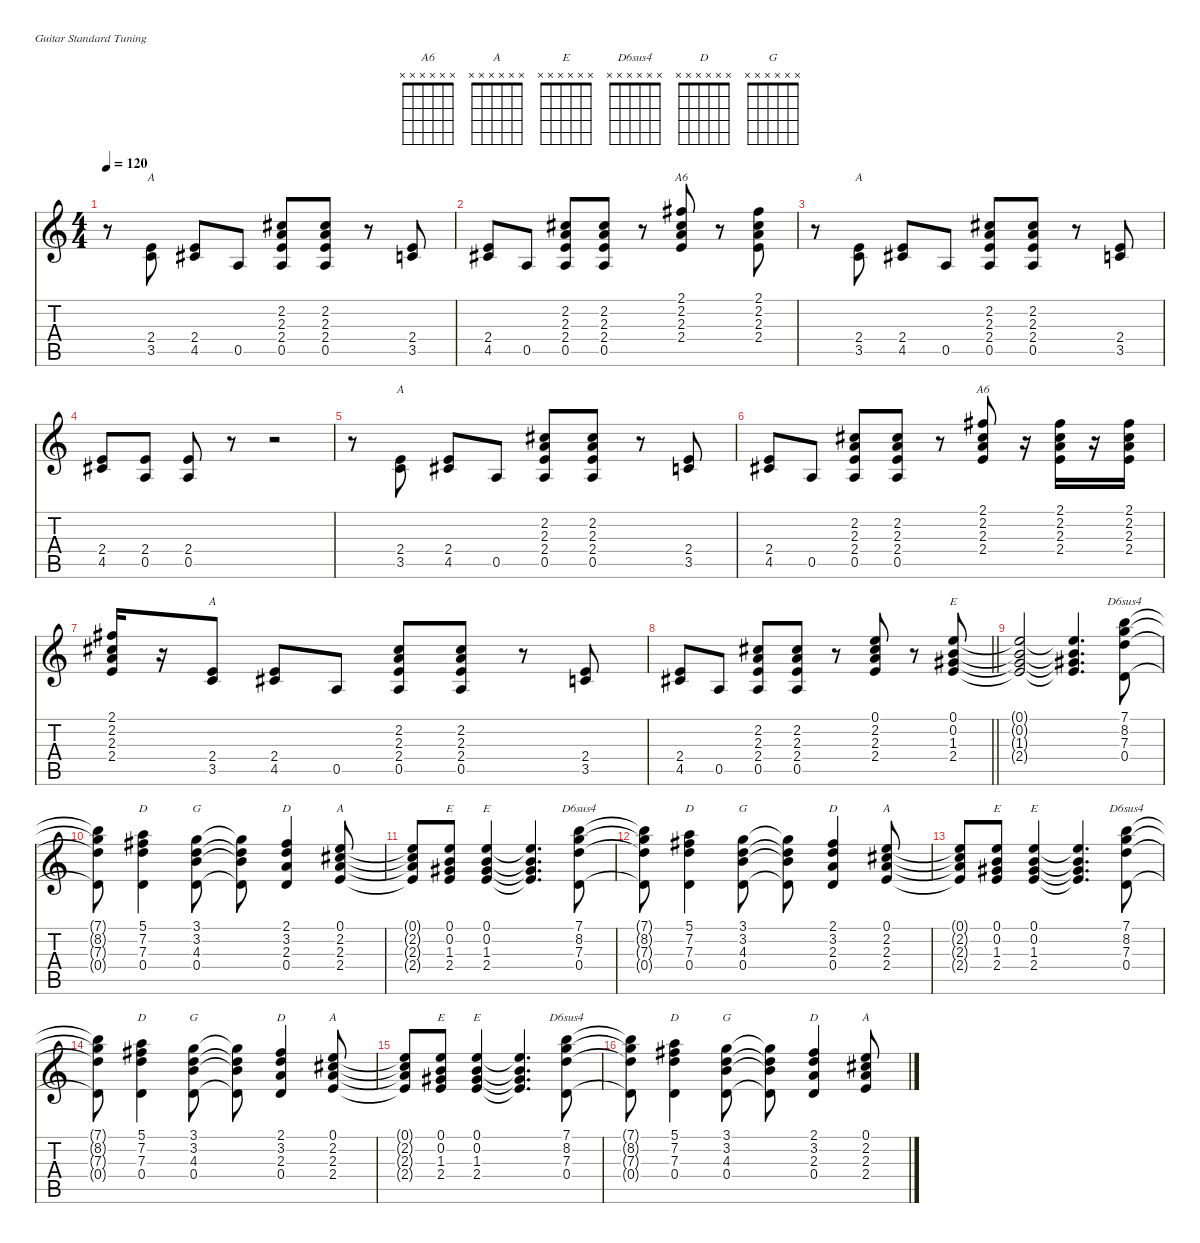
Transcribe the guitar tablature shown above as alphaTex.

\defaultSystemsLayout 4
\hideDynamics
\bracketExtendMode nobrackets
\singleTrackTrackNamePolicy hidden
\multiTrackTrackNamePolicy hidden
\otherSystemsTrackNameOrientation horizontal
\track ("Rythm 2" "jz.guit.") {instrument electricguitarjazz}
\staff {score tabs}
\tuning (E4 B3 G3 D3 A2 E2)
\chord ("A6" x x x x x x)
\chord ("A" x x x x x x)
\chord ("E" x x x x x x)
\chord ("D6sus4" x x x x x x)
\chord ("D" x x x x x x)
\chord ("G" x x x x x x)
\ts (4 4)
\tempo 120
\clef g2
\ks c
r.8{dy f beam Down} (2.4 3.5).8{ch "A" beam Up} (2.4 4.5{acc #}).8{beam Up} 0.5.8{beam Up} (2.2{acc #} 2.3 2.4 0.5).8{beam Up} (2.2{acc #} 2.3 2.4 0.5).8{beam Up} r.8{beam Up} (2.4 3.5).8{beam Up} |
(2.4 4.5{acc #}).8{beam Up} 0.5.8{beam Up} (2.2{acc #} 2.3 2.4 0.5).8{beam Up} (2.2{acc #} 2.3 2.4 0.5).8{beam Up} r.8{beam Up} (2.1{acc #} 2.2{acc #} 2.3 2.4).8{ch "A6" beam Down} r.8{beam Down} (2.1{acc #} 2.2{acc #} 2.3 2.4).8{beam Down} |
r.8{beam Down} (2.4 3.5).8{ch "A" beam Up} (2.4 4.5{acc #}).8{beam Up} 0.5.8{beam Up} (2.2{acc #} 2.3 2.4 0.5).8{beam Up} (2.2{acc #} 2.3 2.4 0.5).8{beam Up} r.8{beam Up} (2.4 3.5).8{beam Up} |
(2.4 4.5{acc #}).8{beam Up} (2.4 0.5).8{beam Up} (2.4 0.5).8{beam Up} r.8{beam Up} r.2{beam Up} |
r.8{beam Down} (2.4 3.5).8{ch "A" beam Up} (2.4 4.5{acc #}).8{beam Up} 0.5.8{beam Up} (2.2{acc #} 2.3 2.4 0.5).8{beam Up} (2.2{acc #} 2.3 2.4 0.5).8{beam Up} r.8{beam Up} (2.4 3.5).8{beam Up} |
(2.4 4.5{acc #}).8{beam Up} 0.5.8{beam Up} (2.2{acc #} 2.3 2.4 0.5).8{beam Up} (2.2{acc #} 2.3 2.4 0.5).8{beam Up} r.8{beam Up} (2.1{acc #} 2.2{acc #} 2.3 2.4).8{ch "A6" beam Down} r.16{beam Down} (2.1{acc #} 2.2{acc #} 2.3 2.4).16{beam Down} r.16{beam Down} (2.1{acc #} 2.2{acc #} 2.3 2.4).16{beam Down} |
(2.1{acc #} 2.2{acc #} 2.3 2.4).16{beam Up} r.16{beam Up} (2.4 3.5).8{ch "A" beam Up} (2.4 4.5{acc #}).8{beam Up} 0.5.8{beam Up} (2.2{acc #} 2.3 2.4 0.5).8{beam Up} (2.2{acc #} 2.3 2.4 0.5).8{beam Up} r.8{beam Up} (2.4 3.5).8{beam Up} |
\barLineRight lightlight
(2.4 4.5{acc #}).8{beam Up} 0.5.8{beam Up} (2.2{acc #} 2.3 2.4 0.5).8{beam Up} (2.2{acc #} 2.3 2.4 0.5).8{beam Up} r.8{beam Up} (0.1 2.2{acc #} 2.3 2.4).8{beam Up} r.8{beam Up} (0.1 0.2 1.3{acc #} 2.4).8{ch "E" beam Up} |
(0.1{t} 0.2{t} 1.3{t acc #} 2.4{t}).2{beam Up} (0.1{t} 0.2{t} 1.3{t acc #} 2.4{t}).4{d beam Up} (7.1 8.2 7.3 0.4).8{ch "D6sus4" beam Down} |
(7.1{t} 8.2{t} 7.3{t} 0.4{t}).8{beam Down} (5.1 7.2{acc #} 7.3 0.4).4{ch "D" beam Down} (3.1 3.2 4.3 0.4).8{ch "G" beam Down} (3.1{t} 3.2{t} 4.3{t} 0.4{t}).8{beam Down} (2.1{acc #} 3.2 2.3 0.4).4{ch "D" beam Up} (0.1 2.2{acc #} 2.3 2.4).8{ch "A" beam Up} |
(0.1{t} 2.2{t acc #} 2.3{t} 2.4{t}).8{beam Up} (0.1 0.2 1.3{acc #} 2.4).8{ch "E" beam Up} (0.1 0.2 1.3{acc #} 2.4).4{ch "E" beam Up} (0.1{t} 0.2{t} 1.3{t acc #} 2.4{t}).4{d beam Up} (7.1 8.2 7.3 0.4).8{ch "D6sus4" beam Down} |
(7.1{t} 8.2{t} 7.3{t} 0.4{t}).8{beam Down} (5.1 7.2{acc #} 7.3 0.4).4{ch "D" beam Down} (3.1 3.2 4.3 0.4).8{ch "G" beam Down} (3.1{t} 3.2{t} 4.3{t} 0.4{t}).8{beam Down} (2.1{acc #} 3.2 2.3 0.4).4{ch "D" beam Up} (0.1 2.2{acc #} 2.3 2.4).8{ch "A" beam Up} |
(0.1{t} 2.2{t acc #} 2.3{t} 2.4{t}).8{beam Up} (0.1 0.2 1.3{acc #} 2.4).8{ch "E" beam Up} (0.1 0.2 1.3{acc #} 2.4).4{ch "E" beam Up} (0.1{t} 0.2{t} 1.3{t acc #} 2.4{t}).4{d beam Up} (7.1 8.2 7.3 0.4).8{ch "D6sus4" beam Down} |
(7.1{t} 8.2{t} 7.3{t} 0.4{t}).8{beam Down} (5.1 7.2{acc #} 7.3 0.4).4{ch "D" beam Down} (3.1 3.2 4.3 0.4).8{ch "G" beam Down} (3.1{t} 3.2{t} 4.3{t} 0.4{t}).8{beam Down} (2.1{acc #} 3.2 2.3 0.4).4{ch "D" beam Up} (0.1 2.2{acc #} 2.3 2.4).8{ch "A" beam Up} |
(0.1{t} 2.2{t acc #} 2.3{t} 2.4{t}).8{beam Up} (0.1 0.2 1.3{acc #} 2.4).8{ch "E" beam Up} (0.1 0.2 1.3{acc #} 2.4).4{ch "E" beam Up} (0.1{t} 0.2{t} 1.3{t acc #} 2.4{t}).4{d beam Up} (7.1 8.2 7.3 0.4).8{ch "D6sus4" beam Down} |
(7.1{t} 8.2{t} 7.3{t} 0.4{t}).8{beam Down} (5.1 7.2{acc #} 7.3 0.4).4{ch "D" beam Down} (3.1 3.2 4.3 0.4).8{ch "G" beam Down} (3.1{t} 3.2{t} 4.3{t} 0.4{t}).8{beam Down} (2.1{acc #} 3.2 2.3 0.4).4{ch "D" beam Up} (0.1 2.2{acc #} 2.3 2.4).8{ch "A" beam Up}
